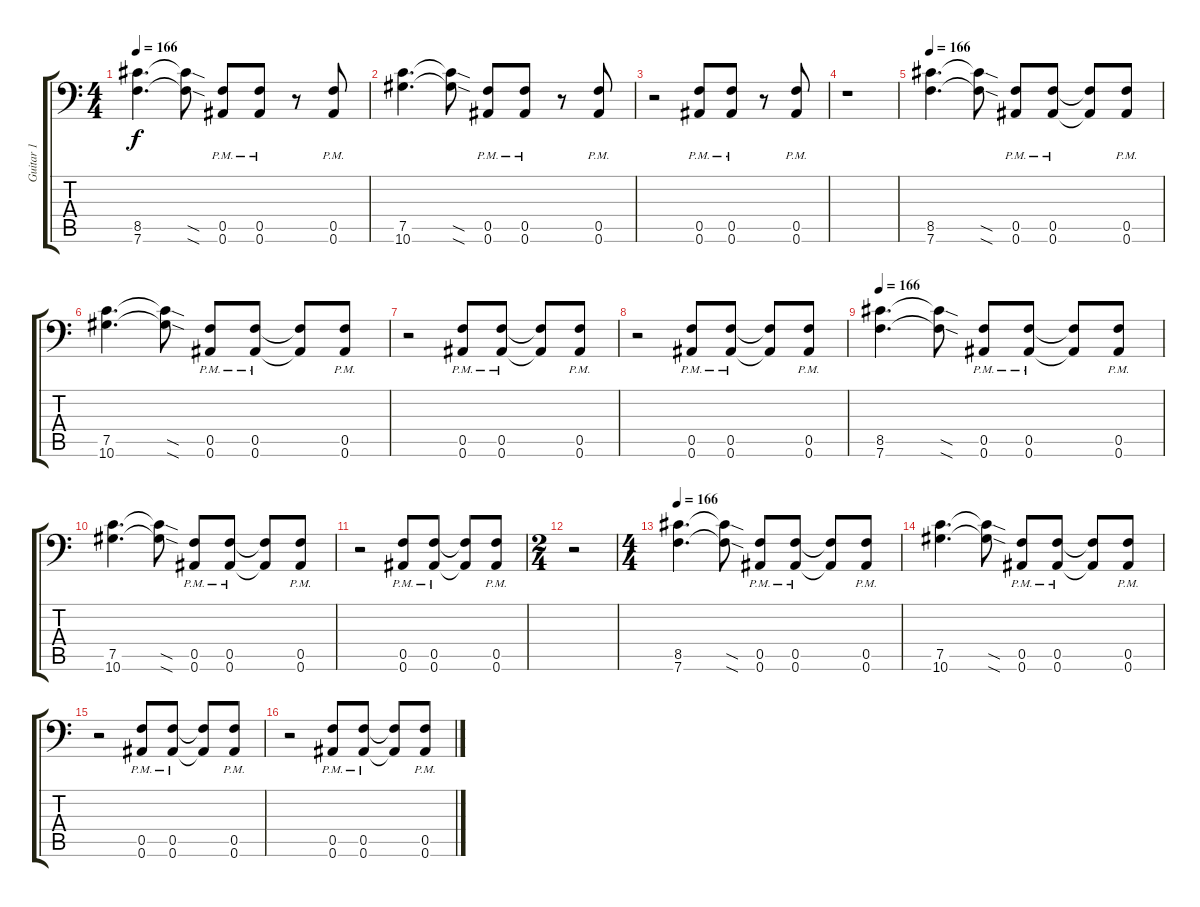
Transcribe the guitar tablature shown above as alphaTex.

\track ("Guitar 1" "Guitar 1") {instrument distortionguitar}
\staff {score tabs}
\tuning (C4 G3 Eb3 Bb2 F2 Bb1) {hide}
\ts (4 4)
\tempo 166
\clef f4
\ks c
(8.5 7.6).4{d dy f} (8.5{sod t} 7.6{sod t}).8 (0.5{pm} 0.6{pm}).8 (0.5{pm} 0.6{pm}).8 r.8 (0.5{pm} 0.6{pm}).8 |
(7.5 10.6).4{d} (7.5{sod t} 10.6{sod t}).8 (0.5{pm} 0.6{pm}).8 (0.5{pm} 0.6{pm}).8 r.8 (0.5{pm} 0.6{pm}).8 |
r.2 (0.5{pm} 0.6{pm}).8 (0.5{pm} 0.6{pm}).8 r.8 (0.5{pm} 0.6{pm}).8 |
r.1 |
\tempo 166
(8.5 7.6).4{d} (8.5{sod t} 7.6{sod t}).8 (0.5{pm} 0.6{pm}).8 (0.5{pm} 0.6{pm}).8 (0.5{t} 0.6{t}).8 (0.5{pm} 0.6{pm}).8 |
(7.5 10.6).4{d} (7.5{sod t} 10.6{sod t}).8 (0.5{pm} 0.6{pm}).8 (0.5{pm} 0.6{pm}).8 (0.5{t} 0.6{t}).8 (0.5{pm} 0.6{pm}).8 |
r.2 (0.5{pm} 0.6{pm}).8 (0.5{pm} 0.6{pm}).8 (0.5{t} 0.6{t}).8 (0.5{pm} 0.6{pm}).8 |
r.2 (0.5{pm} 0.6{pm}).8 (0.5{pm} 0.6{pm}).8 (0.5{t} 0.6{t}).8 (0.5{pm} 0.6{pm}).8 |
\tempo 166
(8.5 7.6).4{d} (8.5{sod t} 7.6{sod t}).8 (0.5{pm} 0.6{pm}).8 (0.5{pm} 0.6{pm}).8 (0.5{t} 0.6{t}).8 (0.5{pm} 0.6{pm}).8 |
(7.5 10.6).4{d} (7.5{sod t} 10.6{sod t}).8 (0.5{pm} 0.6{pm}).8 (0.5{pm} 0.6{pm}).8 (0.5{t} 0.6{t}).8 (0.5{pm} 0.6{pm}).8 |
r.2 (0.5{pm} 0.6{pm}).8 (0.5{pm} 0.6{pm}).8 (0.5{t} 0.6{t}).8 (0.5{pm} 0.6{pm}).8 |
\ts (2 4)
r.2 |
\ts (4 4)
\tempo 166
(8.5 7.6).4{d} (8.5{sod t} 7.6{sod t}).8 (0.5{pm} 0.6{pm}).8 (0.5{pm} 0.6{pm}).8 (0.5{t} 0.6{t}).8 (0.5{pm} 0.6{pm}).8 |
(7.5 10.6).4{d} (7.5{sod t} 10.6{sod t}).8 (0.5{pm} 0.6{pm}).8 (0.5{pm} 0.6{pm}).8 (0.5{t} 0.6{t}).8 (0.5{pm} 0.6{pm}).8 |
r.2 (0.5{pm} 0.6{pm}).8 (0.5{pm} 0.6{pm}).8 (0.5{t} 0.6{t}).8 (0.5{pm} 0.6{pm}).8 |
r.2 (0.5{pm} 0.6{pm}).8 (0.5{pm} 0.6{pm}).8 (0.5{t} 0.6{t}).8 (0.5{pm} 0.6{pm}).8
